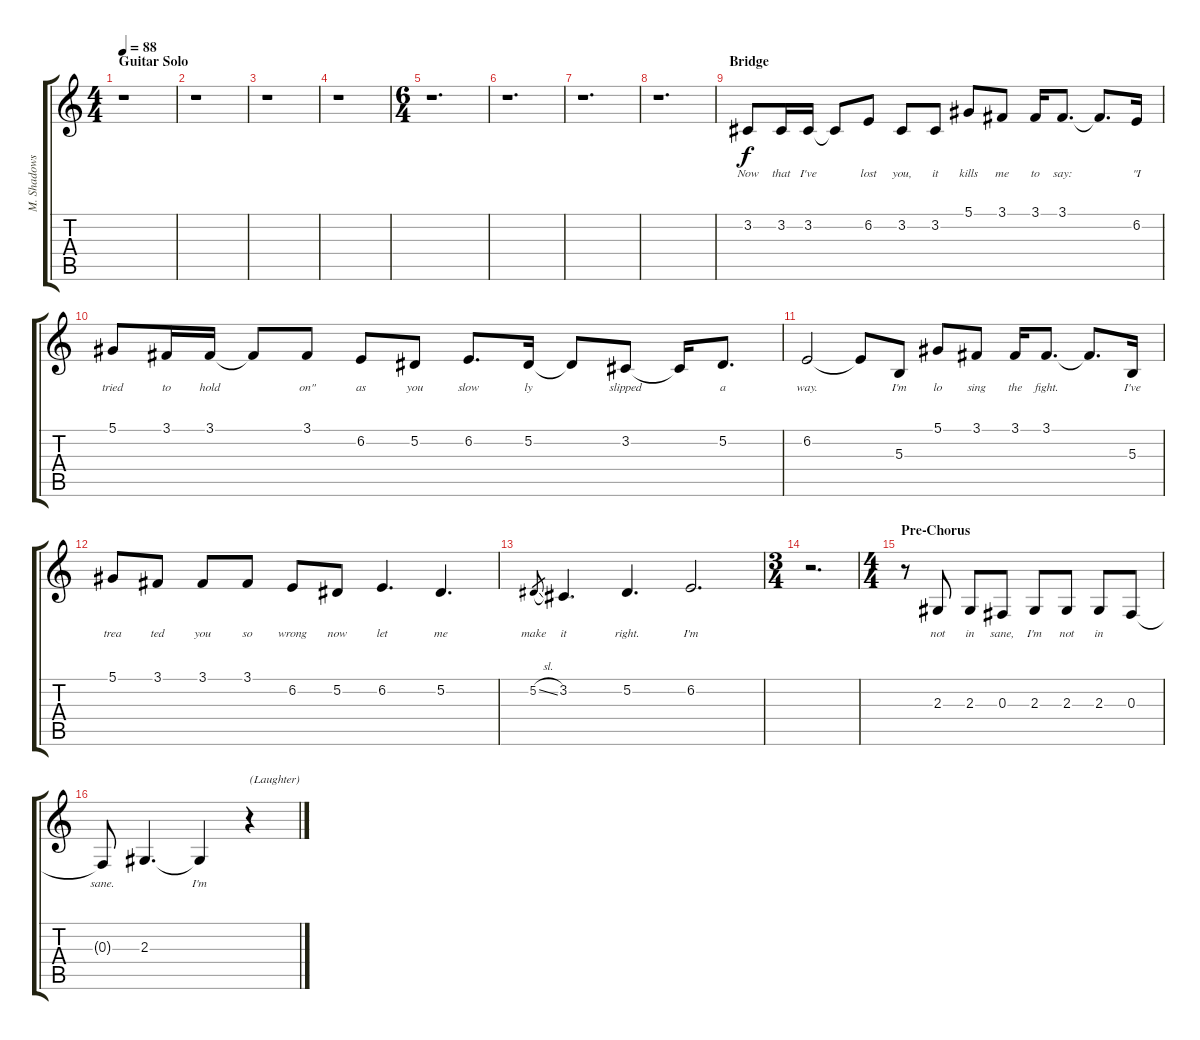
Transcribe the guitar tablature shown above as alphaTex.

\track ("M. Shadows (Vocals)" "M. Shadows") {instrument lead1square}
\staff {score tabs}
\tuning (Eb4 Bb3 Gb3 Db3 Ab2 Db2) {hide}
\ts (4 4)
\section ("" "Guitar Solo")
\tempo 88
\clef g2
\ks c
r.1{dy f} |
r.1 |
r.1 |
r.1 |
\ts (6 4)
\section ("" "")
r.1{d} |
r.1{d} |
r.1{d} |
r.1{d} |
\section ("" "Bridge")
3.2.8{lyrics (0 "Now") lyrics (1 "") lyrics (2 "") lyrics (3 "") lyrics (4 "")} 3.2.16{lyrics (0 "that") lyrics (1 "") lyrics (2 "") lyrics (3 "") lyrics (4 "")} 3.2.16{lyrics (0 "I've") lyrics (1 "") lyrics (2 "") lyrics (3 "") lyrics (4 "")} 3.2{t}.8{lyrics (0 "") lyrics (1 "") lyrics (2 "") lyrics (3 "") lyrics (4 "")} 6.2.8{lyrics (0 "lost") lyrics (1 "") lyrics (2 "") lyrics (3 "") lyrics (4 "")} 3.2.8{lyrics (0 "you,") lyrics (1 "") lyrics (2 "") lyrics (3 "") lyrics (4 "")} 3.2.8{lyrics (0 "it") lyrics (1 "") lyrics (2 "") lyrics (3 "") lyrics (4 "")} 5.1.8{lyrics (0 "kills") lyrics (1 "") lyrics (2 "") lyrics (3 "") lyrics (4 "")} 3.1.8{lyrics (0 "me") lyrics (1 "") lyrics (2 "") lyrics (3 "") lyrics (4 "")} 3.1.16{lyrics (0 "to") lyrics (1 "") lyrics (2 "") lyrics (3 "") lyrics (4 "")} 3.1.8{d lyrics (0 "say:") lyrics (1 "") lyrics (2 "") lyrics (3 "") lyrics (4 "")} 3.1{t}.8{d lyrics (0 "") lyrics (1 "") lyrics (2 "") lyrics (3 "") lyrics (4 "")} 6.2.16{lyrics (0 "\"I") lyrics (1 "") lyrics (2 "") lyrics (3 "") lyrics (4 "")} |
5.1.8{lyrics (0 "tried") lyrics (1 "") lyrics (2 "") lyrics (3 "") lyrics (4 "")} 3.1.16{lyrics (0 "to") lyrics (1 "") lyrics (2 "") lyrics (3 "") lyrics (4 "")} 3.1.16{lyrics (0 "hold") lyrics (1 "") lyrics (2 "") lyrics (3 "") lyrics (4 "")} 3.1{t}.8{lyrics (0 "") lyrics (1 "") lyrics (2 "") lyrics (3 "") lyrics (4 "")} 3.1.8{lyrics (0 "on\"") lyrics (1 "") lyrics (2 "") lyrics (3 "") lyrics (4 "")} 6.2.8{lyrics (0 "as") lyrics (1 "") lyrics (2 "") lyrics (3 "") lyrics (4 "")} 5.2.8{lyrics (0 "you") lyrics (1 "") lyrics (2 "") lyrics (3 "") lyrics (4 "")} 6.2.8{d lyrics (0 "slow") lyrics (1 "") lyrics (2 "") lyrics (3 "") lyrics (4 "")} 5.2.16{lyrics (0 "ly") lyrics (1 "") lyrics (2 "") lyrics (3 "") lyrics (4 "")} 5.2{t}.8{lyrics (0 "") lyrics (1 "") lyrics (2 "") lyrics (3 "") lyrics (4 "")} 3.2.8{lyrics (0 "slipped") lyrics (1 "") lyrics (2 "") lyrics (3 "") lyrics (4 "")} 3.2{t}.16{lyrics (0 "") lyrics (1 "") lyrics (2 "") lyrics (3 "") lyrics (4 "")} 5.2.8{d lyrics (0 "a") lyrics (1 "") lyrics (2 "") lyrics (3 "") lyrics (4 "")} |
6.2.2{lyrics (0 "way.") lyrics (1 "") lyrics (2 "") lyrics (3 "") lyrics (4 "")} 6.2{t}.8{lyrics (0 "") lyrics (1 "") lyrics (2 "") lyrics (3 "") lyrics (4 "")} 5.3.8{lyrics (0 "I'm") lyrics (1 "") lyrics (2 "") lyrics (3 "") lyrics (4 "")} 5.1.8{lyrics (0 "lo") lyrics (1 "") lyrics (2 "") lyrics (3 "") lyrics (4 "")} 3.1.8{lyrics (0 "sing") lyrics (1 "") lyrics (2 "") lyrics (3 "") lyrics (4 "")} 3.1.16{lyrics (0 "the") lyrics (1 "") lyrics (2 "") lyrics (3 "") lyrics (4 "")} 3.1.8{d lyrics (0 "fight.") lyrics (1 "") lyrics (2 "") lyrics (3 "") lyrics (4 "")} 3.1{t}.8{d lyrics (0 "") lyrics (1 "") lyrics (2 "") lyrics (3 "") lyrics (4 "")} 5.3.16{lyrics (0 "I've") lyrics (1 "") lyrics (2 "") lyrics (3 "") lyrics (4 "")} |
5.1.8{lyrics (0 "trea") lyrics (1 "") lyrics (2 "") lyrics (3 "") lyrics (4 "")} 3.1.8{lyrics (0 "ted") lyrics (1 "") lyrics (2 "") lyrics (3 "") lyrics (4 "")} 3.1.8{lyrics (0 "you") lyrics (1 "") lyrics (2 "") lyrics (3 "") lyrics (4 "")} 3.1.8{lyrics (0 "so") lyrics (1 "") lyrics (2 "") lyrics (3 "") lyrics (4 "")} 6.2.8{lyrics (0 "wrong") lyrics (1 "") lyrics (2 "") lyrics (3 "") lyrics (4 "")} 5.2.8{lyrics (0 "now") lyrics (1 "") lyrics (2 "") lyrics (3 "") lyrics (4 "")} 6.2.4{d lyrics (0 "let") lyrics (1 "") lyrics (2 "") lyrics (3 "") lyrics (4 "")} 5.2.4{d lyrics (0 "me") lyrics (1 "") lyrics (2 "") lyrics (3 "") lyrics (4 "")} |
5.2{sl}.8{lyrics (0 "make") lyrics (1 "") lyrics (2 "") lyrics (3 "") lyrics (4 "") gr} 3.2.4{d lyrics (0 "it") lyrics (1 "") lyrics (2 "") lyrics (3 "") lyrics (4 "")} 5.2.4{d lyrics (0 "right.") lyrics (1 "") lyrics (2 "") lyrics (3 "") lyrics (4 "")} 6.2.2{d lyrics (0 "I'm") lyrics (1 "") lyrics (2 "") lyrics (3 "") lyrics (4 "")} |
\ts (3 4)
r.2{d} |
\ts (4 4)
\section ("" "Pre-Chorus")
r.8 2.3.8{lyrics (0 "not") lyrics (1 "") lyrics (2 "") lyrics (3 "") lyrics (4 "")} 2.3.8{lyrics (0 "in") lyrics (1 "") lyrics (2 "") lyrics (3 "") lyrics (4 "")} 0.3.8{lyrics (0 "sane,") lyrics (1 "") lyrics (2 "") lyrics (3 "") lyrics (4 "")} 2.3.8{lyrics (0 "I'm") lyrics (1 "") lyrics (2 "") lyrics (3 "") lyrics (4 "")} 2.3.8{lyrics (0 "not") lyrics (1 "") lyrics (2 "") lyrics (3 "") lyrics (4 "")} 2.3.8{lyrics (0 "in") lyrics (1 "") lyrics (2 "") lyrics (3 "") lyrics (4 "")} 0.3.8{lyrics (0 "") lyrics (1 "") lyrics (2 "") lyrics (3 "") lyrics (4 "")} |
0.3{t}.8{lyrics (0 "sane.") lyrics (1 "") lyrics (2 "") lyrics (3 "") lyrics (4 "")} 2.3.4{d lyrics (0 "") lyrics (1 "") lyrics (2 "") lyrics (3 "") lyrics (4 "")} 2.3{t}.4{lyrics (0 "I'm") lyrics (1 "") lyrics (2 "") lyrics (3 "") lyrics (4 "")} r.4{txt "(Laughter)"}
